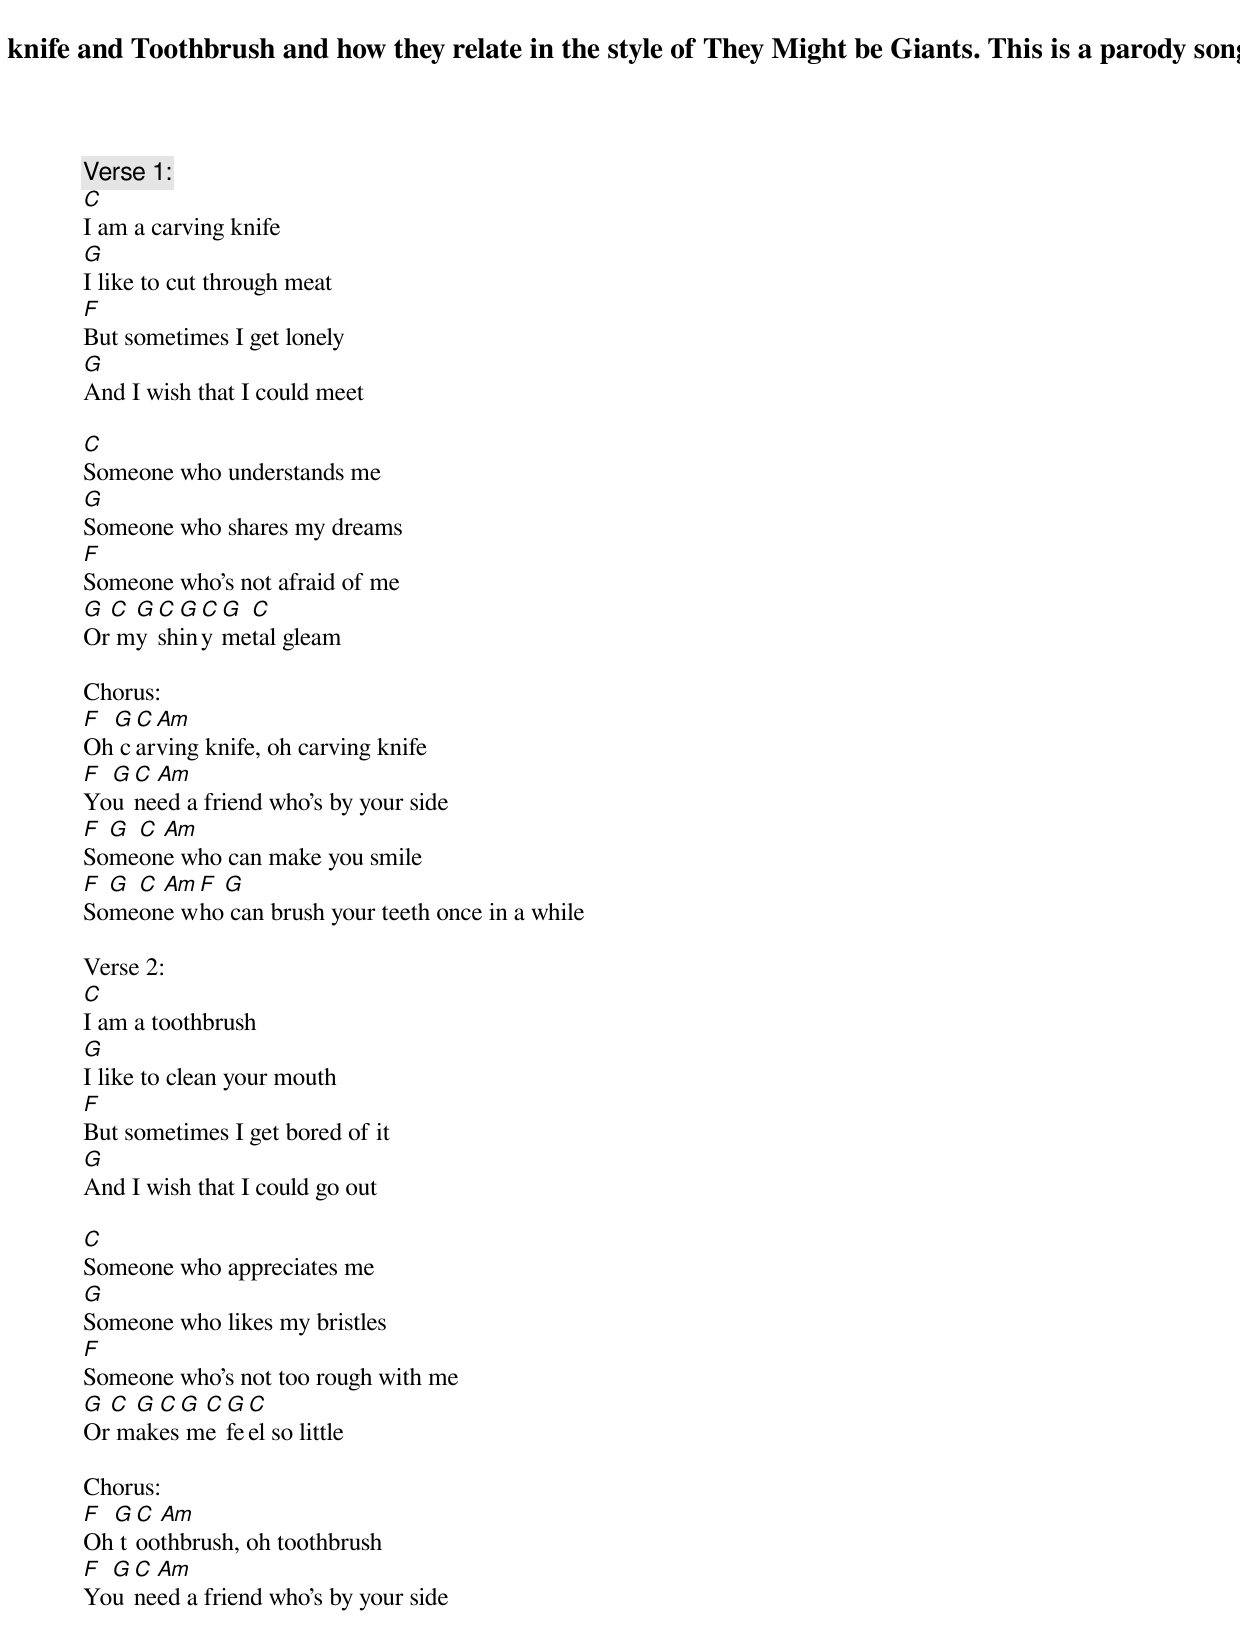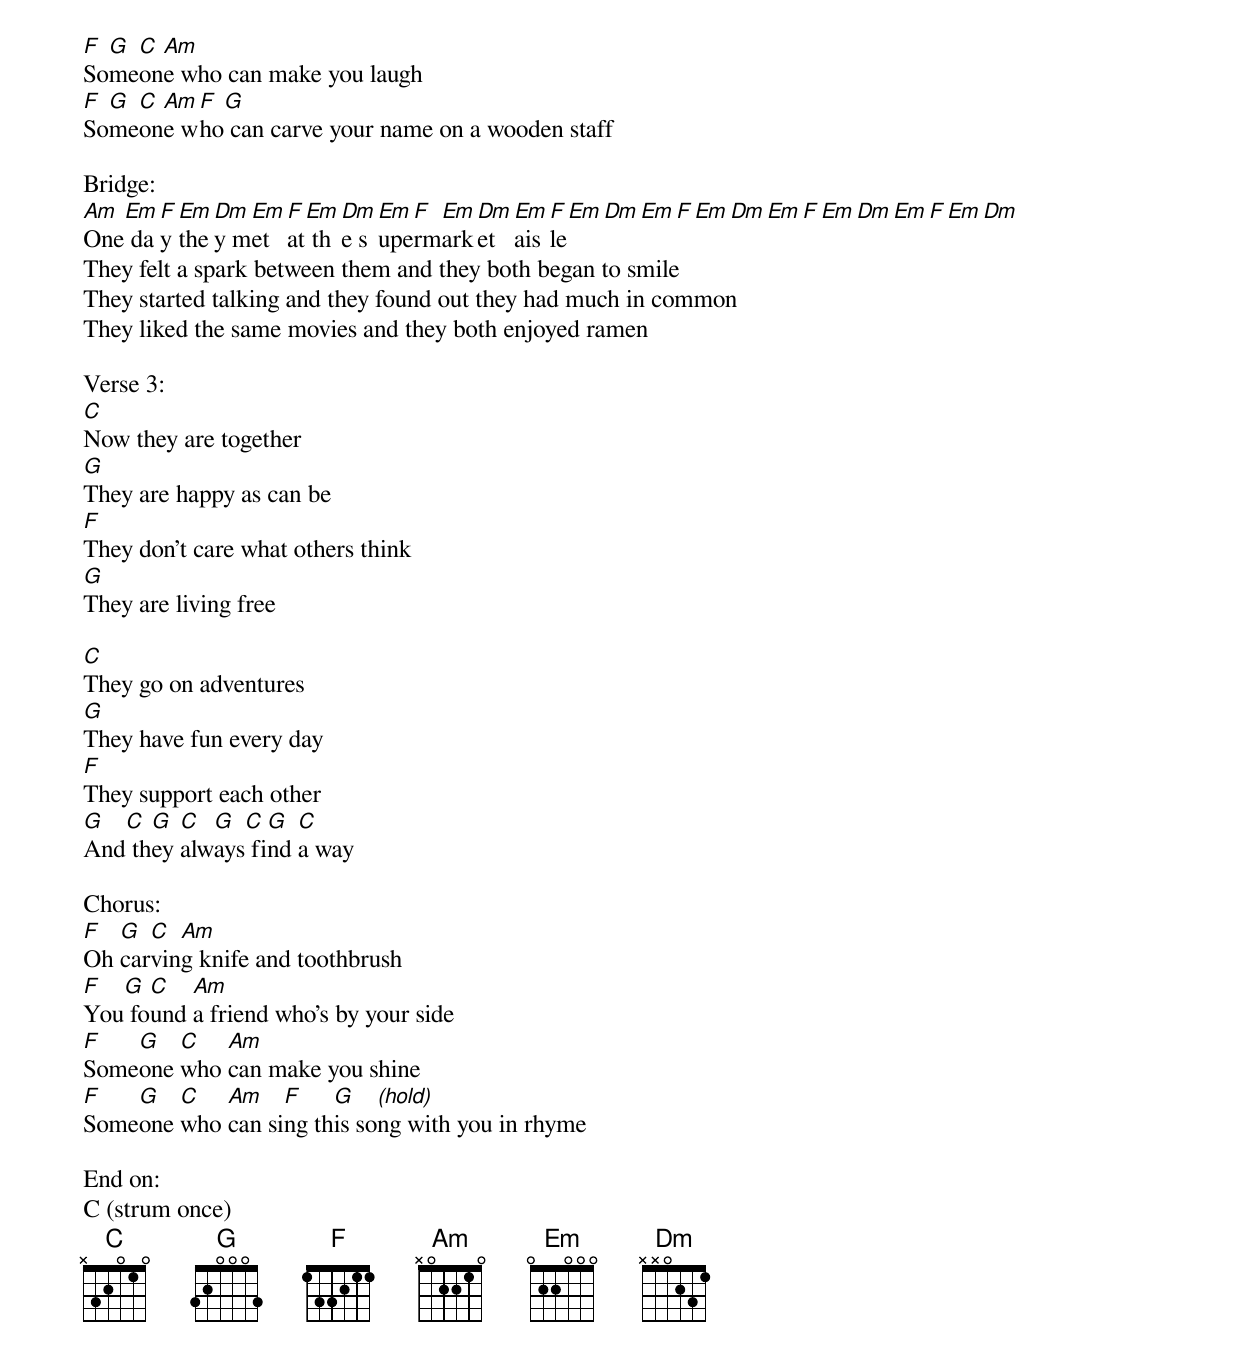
Sure, I can try to write lyrics and chords to a song about a Carving knife and Toothbrush and how they relate in the style of They Might be Giants. This is a parody song, so please don't take it too seriously. Here is what I came up with:

Verse 1:
C
I am a carving knife
G
I like to cut through meat
F
But sometimes I get lonely
G
And I wish that I could meet

C
Someone who understands me
G
Someone who shares my dreams
F
Someone who's not afraid of me
G C G C G C G C
Or my shiny metal gleam

Chorus:
F G C Am
Oh carving knife, oh carving knife
F G C Am
You need a friend who's by your side
F G C Am
Someone who can make you smile
F G C Am F G
Someone who can brush your teeth once in a while

Verse 2:
C
I am a toothbrush
G
I like to clean your mouth
F
But sometimes I get bored of it
G
And I wish that I could go out

C
Someone who appreciates me
G
Someone who likes my bristles
F
Someone who's not too rough with me
G C G C G C G C
Or makes me feel so little

Chorus:
F G C Am
Oh toothbrush, oh toothbrush
F G C Am
You need a friend who's by your side
F G C Am
Someone who can make you laugh
F G C Am F G
Someone who can carve your name on a wooden staff

Bridge:
Am Em F Em Dm Em F Em Dm Em F Em Dm Em F Em Dm Em F Em Dm Em F Em Dm Em F Em Dm
One day they met at the supermarket aisle
They felt a spark between them and they both began to smile
They started talking and they found out they had much in common
They liked the same movies and they both enjoyed ramen

Verse 3:
C
Now they are together
G
They are happy as can be
F
They don't care what others think
G
They are living free

C
They go on adventures
G
They have fun every day
F
They support each other
G  C  G  C  G  C  G  C
And they always find a way

Chorus:
F  G  C  Am
Oh carving knife and toothbrush
F  G  C   Am
You found a friend who's by your side
F   G   C   Am
Someone who can make you shine
F   G   C   Am    F    G    (hold)
Someone who can sing this song with you in rhyme

End on:
C (strum once)
